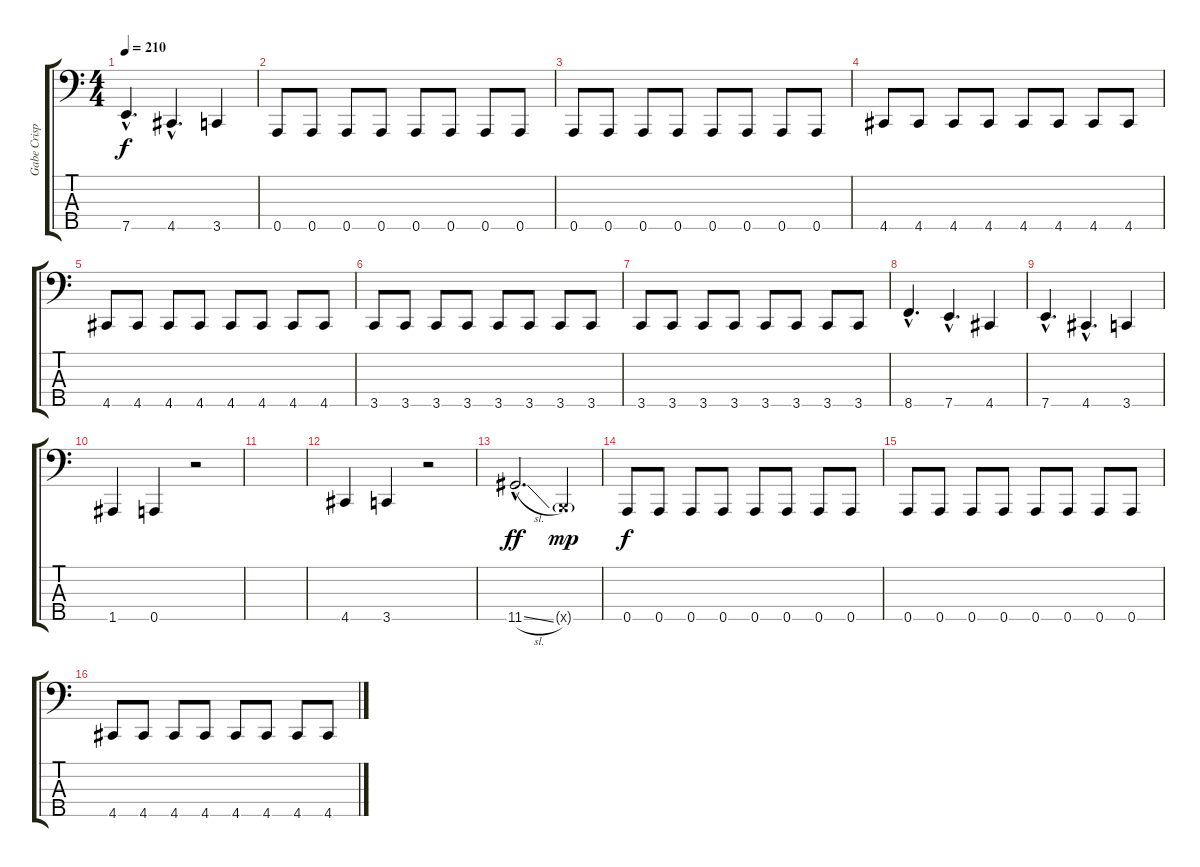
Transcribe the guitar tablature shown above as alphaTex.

\track ("Gabe Crisp (Bass)" "Gabe Crisp") {instrument electricbasspick}
\staff {score tabs}
\tuning (G2 D2 A1 E1 A0) {hide}
\ts (4 4)
\tempo 210
\clef f4
\ks c
7.5{hac}.4{d dy f} 4.5{hac}.4{d} 3.5.4 |
0.5.8 0.5.8 0.5.8 0.5.8 0.5.8 0.5.8 0.5.8 0.5.8 |
0.5.8 0.5.8 0.5.8 0.5.8 0.5.8 0.5.8 0.5.8 0.5.8 |
4.5.8 4.5.8 4.5.8 4.5.8 4.5.8 4.5.8 4.5.8 4.5.8 |
4.5.8 4.5.8 4.5.8 4.5.8 4.5.8 4.5.8 4.5.8 4.5.8 |
3.5.8 3.5.8 3.5.8 3.5.8 3.5.8 3.5.8 3.5.8 3.5.8 |
3.5.8 3.5.8 3.5.8 3.5.8 3.5.8 3.5.8 3.5.8 3.5.8 |
8.5{hac}.4{d} 7.5{hac}.4{d} 4.5.4 |
7.5{hac}.4{d} 4.5{hac}.4{d} 3.5.4 |
1.5.4 0.5.4 r.2 |
|
4.5.4 3.5.4 r.2 |
11.5{sl hac}.2{d dy ff} 2.5{g x}.4{dy mp} |
0.5.8{dy f} 0.5.8 0.5.8 0.5.8 0.5.8 0.5.8 0.5.8 0.5.8 |
0.5.8 0.5.8 0.5.8 0.5.8 0.5.8 0.5.8 0.5.8 0.5.8 |
4.5.8 4.5.8 4.5.8 4.5.8 4.5.8 4.5.8 4.5.8 4.5.8
